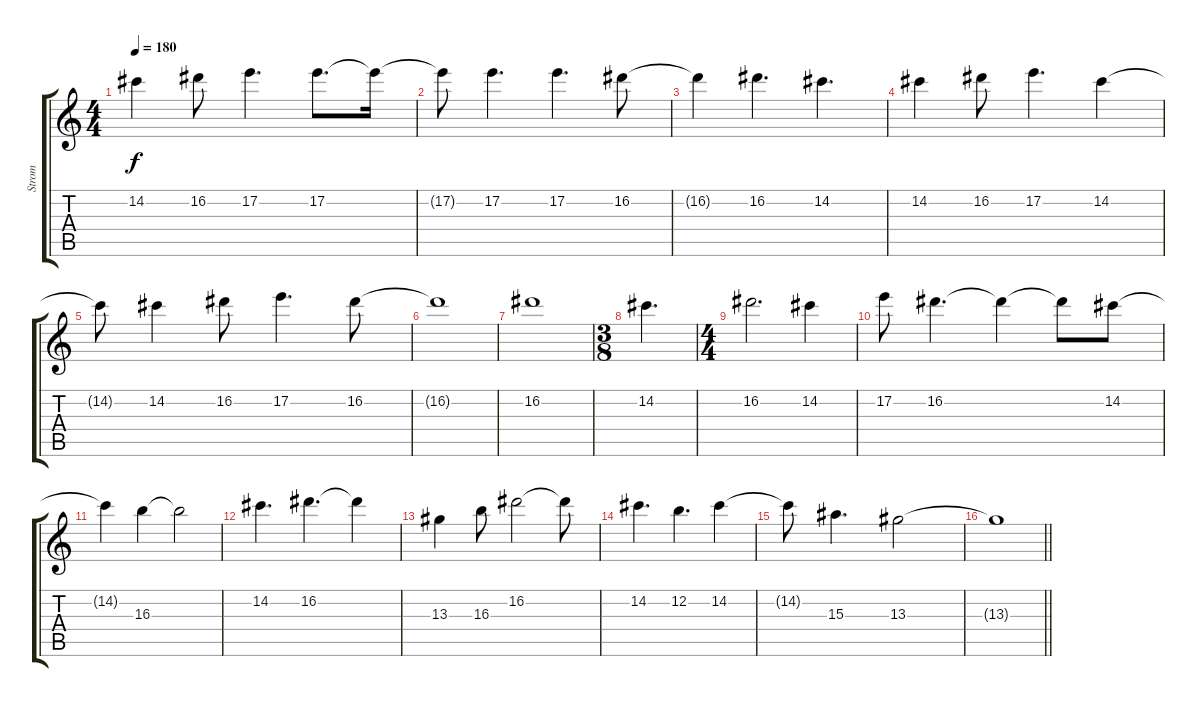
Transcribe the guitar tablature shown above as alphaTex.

\track ("Strom" "Strom") {instrument distortionguitar}
\staff {score tabs}
\tuning (E4 B3 G3 D3 A2 E2) {hide}
\ts (4 4)
\tempo 180
\clef g2
\ks c
14.2.4{dy f} 16.2.8 17.2.4{d} 17.2.8{d} 17.2{t}.16 |
17.2{t}.8 17.2.4{d} 17.2.4{d} 16.2.8 |
16.2{t}.4 16.2.4{d} 14.2.4{d} |
14.2.4 16.2.8 17.2.4{d} 14.2.4 |
14.2{t}.8 14.2.4 16.2.8 17.2.4{d} 16.2.8 |
16.2{t}.1 |
16.2.1 |
\ts (3 8)
14.2.4{d} |
\ts (4 4)
16.2.2{d} 14.2.4 |
17.2.8 16.2.4{d} 16.2{t}.4 16.2{t}.8 14.2.8 |
14.2{t}.4 16.3.4 16.3{t}.2 |
14.2.4{d} 16.2.4{d} 16.2{t}.4 |
13.3.4 16.3.8 16.2.2 16.2{t}.8 |
14.2.4{d} 12.2.4{d} 14.2.4 |
14.2{t}.8 15.3.4{d} 13.3.2 |
\barLineRight lightlight
13.3{t}.1
